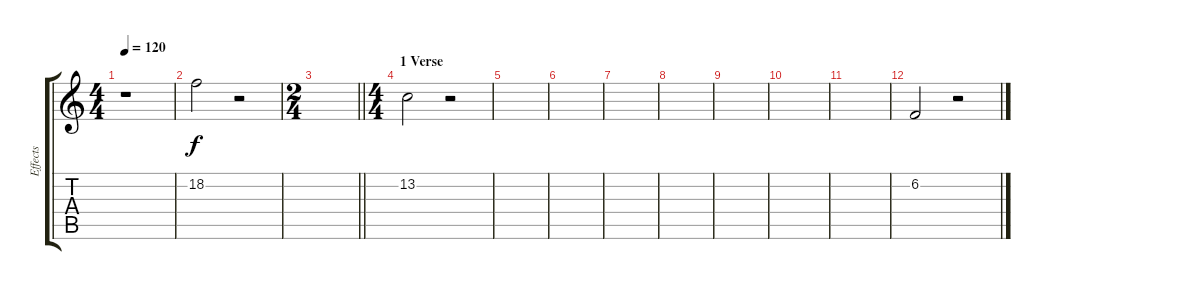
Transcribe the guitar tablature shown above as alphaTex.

\track ("Effects" "Effects") {instrument clarinet}
\staff {score tabs}
\tuning (E4 B3 G3 D3 A2 E2) {hide}
\ts (4 4)
\tempo 120
\clef g2
\ks c
r.1{dy f} |
18.2.2 r.2 |
\ts (2 4)
\barLineRight lightlight
|
\ts (4 4)
\section ("" "1 Verse")
13.2.2 r.2 |
|
|
|
|
|
|
|
6.2.2 r.2
